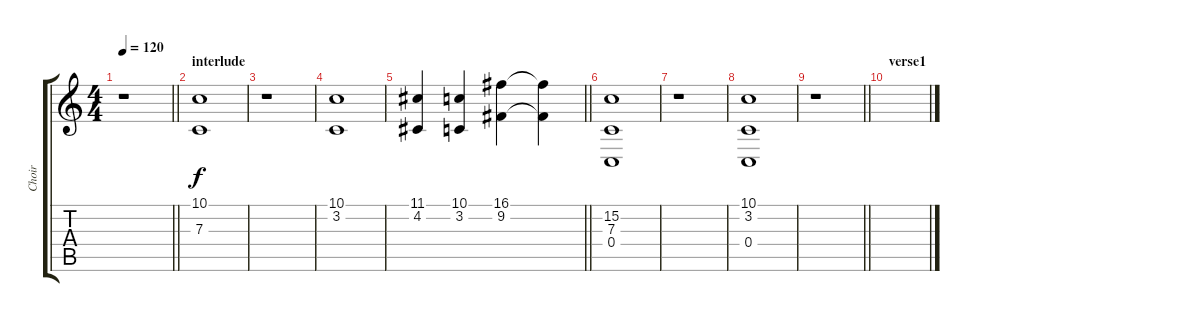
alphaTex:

\track ("Choir" "Choir") {instrument choiraahs}
\staff {score tabs}
\tuning (D4 A3 F3 C3 G2 C2) {hide}
\ts (4 4)
\tempo 120
\clef g2
\barLineRight lightlight
\ks c
r.1{dy f} |
\section ("" "interlude")
(10.1 7.3).1 |
r.1 |
(10.1 3.2).1 |
\barLineRight lightlight
(11.1 4.2).4 (10.1 3.2).4 (16.1 9.2).4 (16.1{t} 9.2{t}).4 |
(15.2 7.3 0.4).1 |
r.1 |
(10.1 3.2 0.4).1 |
\barLineRight lightlight
r.1 |
\section ("" "verse1")
